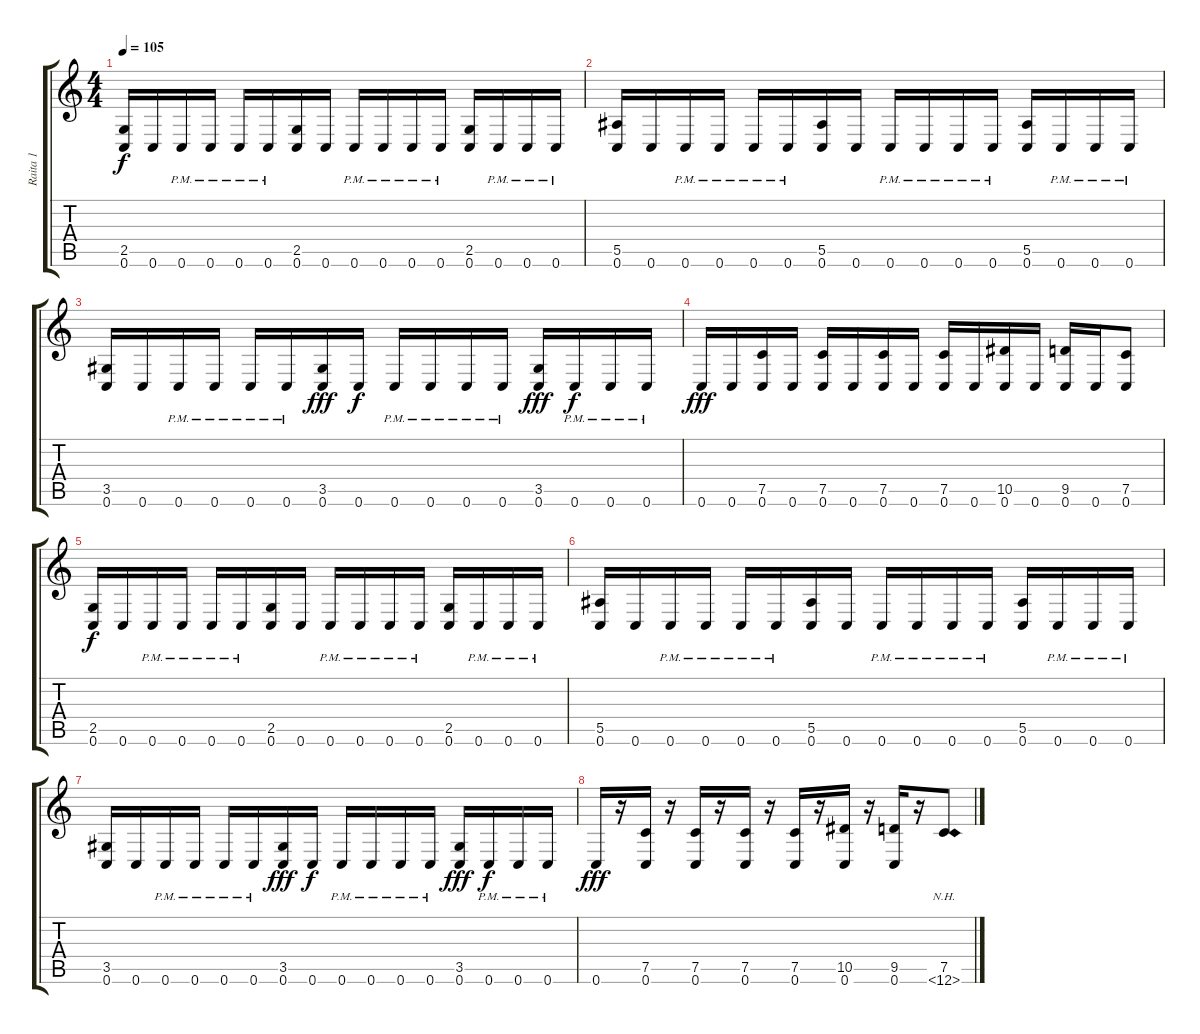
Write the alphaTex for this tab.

\track ("Raita 1" "Raita 1") {instrument distortionguitar}
\staff {score tabs}
\tuning (C4 G3 Eb3 Bb2 F2 C2) {hide}
\ts (4 4)
\tempo 105
\clef g2
\ks c
(2.5 0.6).16{dy f} 0.6.16 0.6{pm}.16 0.6{pm}.16 0.6{pm}.16 0.6{pm}.16 (2.5 0.6).16 0.6.16 0.6{pm}.16 0.6{pm}.16 0.6{pm}.16 0.6{pm}.16 (2.5 0.6).16 0.6{pm}.16 0.6{pm}.16 0.6{pm}.16 |
(5.5 0.6).16 0.6.16 0.6{pm}.16 0.6{pm}.16 0.6{pm}.16 0.6{pm}.16 (5.5 0.6).16 0.6.16 0.6{pm}.16 0.6{pm}.16 0.6{pm}.16 0.6{pm}.16 (5.5 0.6).16 0.6{pm}.16 0.6{pm}.16 0.6{pm}.16 |
(3.5 0.6).16 0.6.16 0.6{pm}.16 0.6{pm}.16 0.6{pm}.16 0.6{pm}.16 (3.5 0.6).16{dy fff} 0.6.16{dy f} 0.6{pm}.16 0.6{pm}.16 0.6{pm}.16 0.6{pm}.16 (3.5 0.6).16{dy fff} 0.6{pm}.16{dy f} 0.6{pm}.16 0.6{pm}.16 |
0.6.16{dy fff} 0.6.16 (7.5 0.6).16 0.6.16 (7.5 0.6).16 0.6.16 (7.5 0.6).16 0.6.16 (7.5 0.6).16 0.6.16 (10.5 0.6).16 0.6.16 (9.5 0.6).16 0.6.16 (7.5 0.6).8 |
(2.5 0.6).16{dy f} 0.6.16 0.6{pm}.16 0.6{pm}.16 0.6{pm}.16 0.6{pm}.16 (2.5 0.6).16 0.6.16 0.6{pm}.16 0.6{pm}.16 0.6{pm}.16 0.6{pm}.16 (2.5 0.6).16 0.6{pm}.16 0.6{pm}.16 0.6{pm}.16 |
(5.5 0.6).16 0.6.16 0.6{pm}.16 0.6{pm}.16 0.6{pm}.16 0.6{pm}.16 (5.5 0.6).16 0.6.16 0.6{pm}.16 0.6{pm}.16 0.6{pm}.16 0.6{pm}.16 (5.5 0.6).16 0.6{pm}.16 0.6{pm}.16 0.6{pm}.16 |
(3.5 0.6).16 0.6.16 0.6{pm}.16 0.6{pm}.16 0.6{pm}.16 0.6{pm}.16 (3.5 0.6).16{dy fff} 0.6.16{dy f} 0.6{pm}.16 0.6{pm}.16 0.6{pm}.16 0.6{pm}.16 (3.5 0.6).16{dy fff} 0.6{pm}.16{dy f} 0.6{pm}.16 0.6{pm}.16 |
0.6.16{dy fff} r.16 (7.5 0.6).16 r.16 (7.5 0.6).16 r.16 (7.5 0.6).16 r.16 (7.5 0.6).16 r.16 (10.5 0.6).16 r.16 (9.5 0.6).16 r.16 (7.5 0.6{nh}).8
